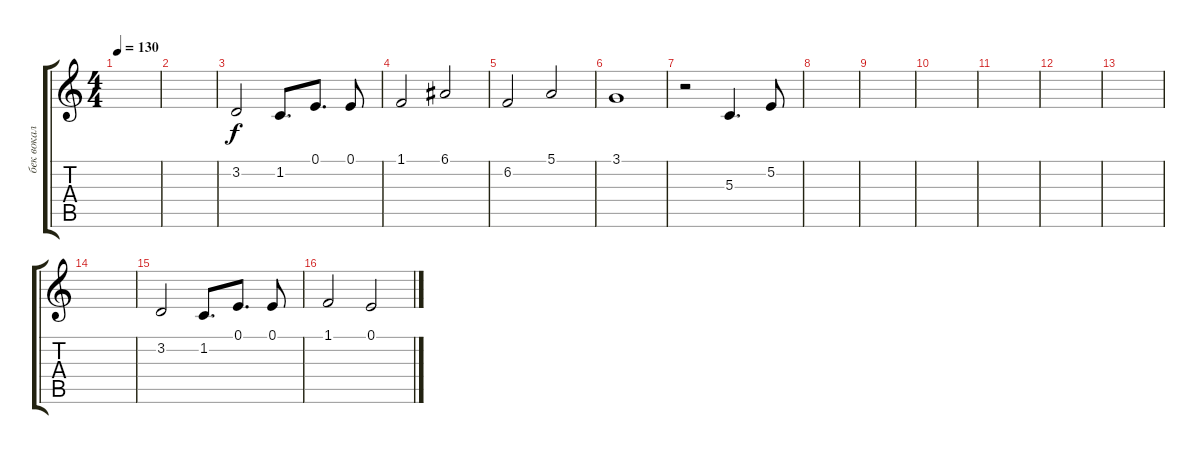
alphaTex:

\track ("бек вокал" "бек вокал") {instrument lead6voice}
\staff {score tabs}
\tuning (E4 B3 G3 D3 A2 E2) {hide}
\ts (4 4)
\tempo 130
\clef g2
\ks c
|
|
3.2.2 1.2.8{d} 0.1.8{d} 0.1.8 |
1.1.2 6.1.2 |
6.2.2 5.1.2 |
3.1.1 |
r.2 5.3.4{d} 5.2.8 |
|
|
|
|
|
|
|
3.2.2 1.2.8{d} 0.1.8{d} 0.1.8 |
1.1.2 0.1.2
